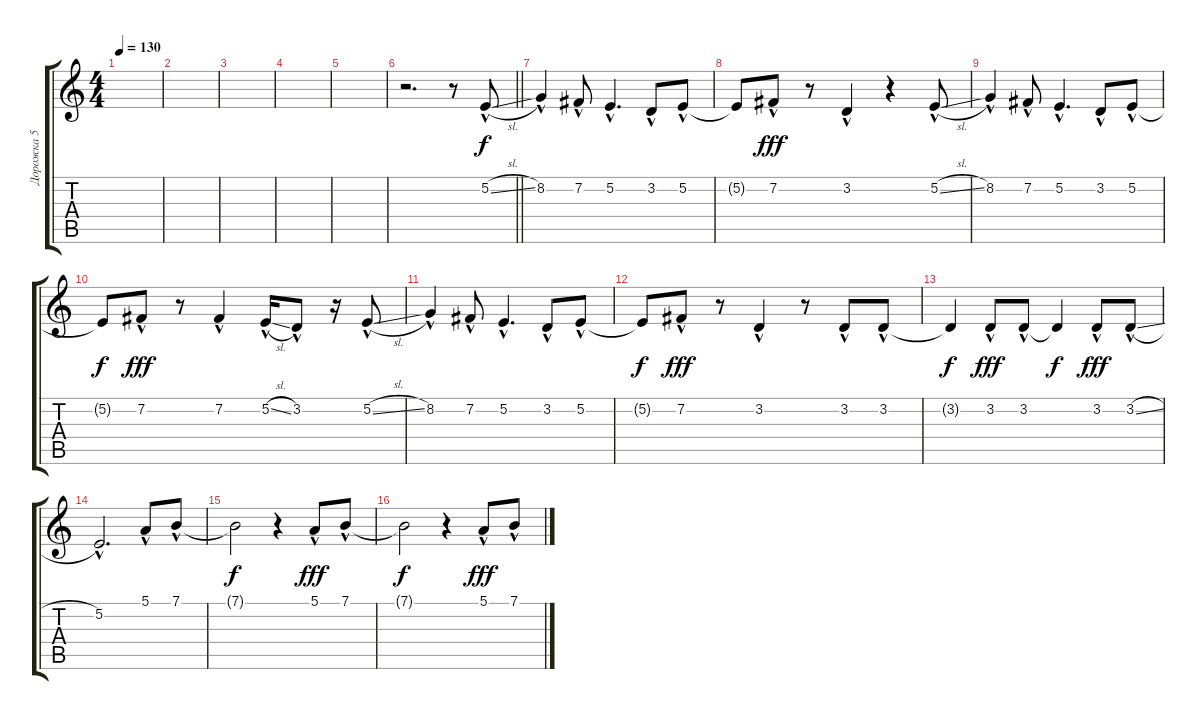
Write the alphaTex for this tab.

\track ("Дорожка 5" "Дорожка 5") {instrument lead2sawtooth}
\staff {score tabs}
\tuning (E4 B3 G3 D3 A2 E2) {hide}
\ts (4 4)
\tempo 130
\clef g2
\ks c
|
|
|
|
|
\barLineRight lightlight
r.2{d} r.8 5.2{sl hac}.8 |
8.2{hac}.4 7.2{hac}.8 5.2{hac}.4{d} 3.2{hac}.8 5.2{hac}.8 |
5.2{t}.8{dy f} 7.2{hac}.8{dy fff} r.8 3.2{hac}.4 r.4 5.2{sl hac}.8 |
8.2{hac}.4 7.2{hac}.8 5.2{hac}.4{d} 3.2{hac}.8 5.2{hac}.8 |
5.2{t}.8{dy f} 7.2{hac}.8{dy fff} r.8 7.2{hac}.4 5.2{sl hac}.16 3.2{hac}.8 r.16 5.2{sl hac}.8 |
8.2{hac}.4 7.2{hac}.8 5.2{hac}.4{d} 3.2{hac}.8 5.2{hac}.8 |
5.2{t}.8{dy f} 7.2{hac}.8{dy fff} r.8 3.2{hac}.4 r.8 3.2{hac}.8 3.2{hac}.8 |
3.2{t}.4{dy f} 3.2{hac}.8{dy fff} 3.2{hac}.8 3.2{t}.4{dy f} 3.2{hac}.8{dy fff} 3.2{sl hac}.8 |
5.2{hac}.2{d} 5.1{hac}.8 7.1{hac}.8 |
7.1{t}.2{dy f} r.4 5.1{hac}.8{dy fff} 7.1{hac}.8 |
7.1{t}.2{dy f} r.4 5.1{hac}.8{dy fff} 7.1{hac}.8
